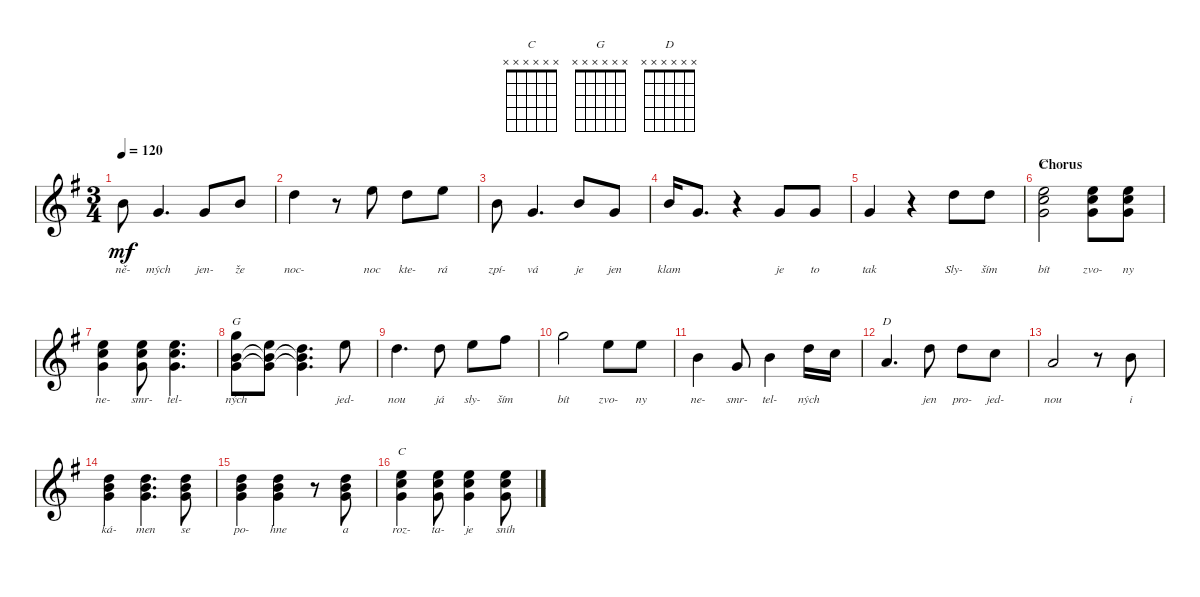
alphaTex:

\defaultSystemsLayout 4
\bracketExtendMode groupsimilarinstruments
\singleTrackTrackNamePolicy hidden
\multiTrackTrackNamePolicy hidden
\otherSystemsTrackNameOrientation horizontal
\track ("Steel Guitar" "S-Gt") {instrument acousticguitarsteel}
\staff {score}
\tuning (E4 B3 G3 D3 A2 E2)
\chord ("C" x x x x x x)
\chord ("G" x x x x x x)
\chord ("D" x x x x x x)
\ts (3 4)
\tempo 120
\clef g2
\ks g
9.4.8{lyrics (0 "ně-") lyrics (1 "") lyrics (2 "") lyrics (3 "") lyrics (4 "") dy mf} 10.5.4{d lyrics (0 "mých") lyrics (1 "") lyrics (2 "") lyrics (3 "") lyrics (4 "")} 10.5.8{lyrics (0 "jen-") lyrics (1 "") lyrics (2 "") lyrics (3 "") lyrics (4 "")} 9.4.8{lyrics (0 "že") lyrics (1 "") lyrics (2 "") lyrics (3 "") lyrics (4 "")} |
7.3.4{lyrics (0 "noc-") lyrics (1 "") lyrics (2 "") lyrics (3 "") lyrics (4 "")} r.8 9.3.8{lyrics (0 "noc") lyrics (1 "") lyrics (2 "") lyrics (3 "") lyrics (4 "")} 7.3.8{lyrics (0 "kte-") lyrics (1 "") lyrics (2 "") lyrics (3 "") lyrics (4 "")} 9.3.8{lyrics (0 "rá") lyrics (1 "") lyrics (2 "") lyrics (3 "") lyrics (4 "")} |
9.4.8{lyrics (0 "zpí-") lyrics (1 "") lyrics (2 "") lyrics (3 "") lyrics (4 "")} 10.5.4{d lyrics (0 "vá") lyrics (1 "") lyrics (2 "") lyrics (3 "") lyrics (4 "")} 9.4.8{lyrics (0 "je") lyrics (1 "") lyrics (2 "") lyrics (3 "") lyrics (4 "")} 10.5.8{lyrics (0 "jen") lyrics (1 "") lyrics (2 "") lyrics (3 "") lyrics (4 "")} |
9.4.16{lyrics (0 "klam") lyrics (1 "") lyrics (2 "") lyrics (3 "") lyrics (4 "")} 10.5.8{d lyrics (0 "") lyrics (1 "") lyrics (2 "") lyrics (3 "") lyrics (4 "")} r.4 10.5.8{lyrics (0 "je") lyrics (1 "") lyrics (2 "") lyrics (3 "") lyrics (4 "")} 10.5.8{lyrics (0 "to") lyrics (1 "") lyrics (2 "") lyrics (3 "") lyrics (4 "")} |
10.5.4{lyrics (0 "tak") lyrics (1 "") lyrics (2 "") lyrics (3 "") lyrics (4 "")} r.4 7.3.8{lyrics (0 "Sly-") lyrics (1 "") lyrics (2 "") lyrics (3 "") lyrics (4 "")} 7.3.8{lyrics (0 "ším") lyrics (1 "") lyrics (2 "") lyrics (3 "") lyrics (4 "")} |
\section ("" "Chorus")
(9.3 10.4 10.5).2{ch "C" lyrics (0 "bít") lyrics (1 "") lyrics (2 "") lyrics (3 "") lyrics (4 "")} (9.3 10.4 10.5).8{lyrics (0 "zvo-") lyrics (1 "") lyrics (2 "") lyrics (3 "") lyrics (4 "")} (9.3 10.4 10.5).8{lyrics (0 "ny") lyrics (1 "") lyrics (2 "") lyrics (3 "") lyrics (4 "")} |
(9.3 10.4 10.5).4{lyrics (0 "ne-") lyrics (1 "") lyrics (2 "") lyrics (3 "") lyrics (4 "")} (9.3 10.4 10.5).8{lyrics (0 "smr-") lyrics (1 "") lyrics (2 "") lyrics (3 "") lyrics (4 "")} (9.3 10.4 10.5).4{d lyrics (0 "tel-") lyrics (1 "") lyrics (2 "") lyrics (3 "") lyrics (4 "")} |
(8.2 9.4 10.5).8{ch "G" lyrics (0 "ných") lyrics (1 "") lyrics (2 "") lyrics (3 "") lyrics (4 "")} (9.3 9.4{t} 10.5{t}).8{lyrics (0 "") lyrics (1 "") lyrics (2 "") lyrics (3 "") lyrics (4 "")} (7.3 9.4{t} 10.5{t}).4{d lyrics (0 "") lyrics (1 "") lyrics (2 "") lyrics (3 "") lyrics (4 "")} 9.3.8{lyrics (0 "jed-") lyrics (1 "") lyrics (2 "") lyrics (3 "") lyrics (4 "")} |
7.3.4{d lyrics (0 "nou") lyrics (1 "") lyrics (2 "") lyrics (3 "") lyrics (4 "")} 12.4.8{lyrics (0 "já") lyrics (1 "") lyrics (2 "") lyrics (3 "") lyrics (4 "")} 14.4.8{lyrics (0 "sly-") lyrics (1 "") lyrics (2 "") lyrics (3 "") lyrics (4 "")} 7.2.8{lyrics (0 "ším") lyrics (1 "") lyrics (2 "") lyrics (3 "") lyrics (4 "")} |
8.2.2{lyrics (0 "bít") lyrics (1 "") lyrics (2 "") lyrics (3 "") lyrics (4 "")} 9.3.8{lyrics (0 "zvo-") lyrics (1 "") lyrics (2 "") lyrics (3 "") lyrics (4 "")} 9.3.8{lyrics (0 "ny") lyrics (1 "") lyrics (2 "") lyrics (3 "") lyrics (4 "")} |
9.4.4{lyrics (0 "ne-") lyrics (1 "") lyrics (2 "") lyrics (3 "") lyrics (4 "")} 10.5.8{lyrics (0 "smr-") lyrics (1 "") lyrics (2 "") lyrics (3 "") lyrics (4 "")} 9.4.4{lyrics (0 "tel-") lyrics (1 "") lyrics (2 "") lyrics (3 "") lyrics (4 "")} 7.3.16{lyrics (0 "ných") lyrics (1 "") lyrics (2 "") lyrics (3 "") lyrics (4 "")} 10.4.16{lyrics (0 "") lyrics (1 "") lyrics (2 "") lyrics (3 "") lyrics (4 "")} |
7.4.4{d ch "D" lyrics (0 "") lyrics (1 "") lyrics (2 "") lyrics (3 "") lyrics (4 "")} 7.3.8{lyrics (0 "jen") lyrics (1 "") lyrics (2 "") lyrics (3 "") lyrics (4 "")} 7.3.8{lyrics (0 "pro-") lyrics (1 "") lyrics (2 "") lyrics (3 "") lyrics (4 "")} 10.4.8{lyrics (0 "jed-") lyrics (1 "") lyrics (2 "") lyrics (3 "") lyrics (4 "")} |
7.4.2{lyrics (0 "nou") lyrics (1 "") lyrics (2 "") lyrics (3 "") lyrics (4 "")} r.8 9.4.8{lyrics (0 "i") lyrics (1 "") lyrics (2 "") lyrics (3 "") lyrics (4 "")} |
(7.3 9.4 10.5).4{lyrics (0 "ká-") lyrics (1 "") lyrics (2 "") lyrics (3 "") lyrics (4 "")} (7.3 9.4 10.5).4{d lyrics (0 "men") lyrics (1 "") lyrics (2 "") lyrics (3 "") lyrics (4 "")} (7.3 9.4 10.5).8{lyrics (0 "se") lyrics (1 "") lyrics (2 "") lyrics (3 "") lyrics (4 "")} |
(7.3 9.4 10.5).4{lyrics (0 "po-") lyrics (1 "") lyrics (2 "") lyrics (3 "") lyrics (4 "")} (7.3 9.4 10.5).4{lyrics (0 "hne") lyrics (1 "") lyrics (2 "") lyrics (3 "") lyrics (4 "")} r.8 (7.3 9.4 10.5).8{lyrics (0 "a") lyrics (1 "") lyrics (2 "") lyrics (3 "") lyrics (4 "")} |
(9.3 10.4 10.5).4{ch "C" lyrics (0 "roz-") lyrics (1 "") lyrics (2 "") lyrics (3 "") lyrics (4 "")} (9.3 10.4 10.5).8{lyrics (0 "ta-") lyrics (1 "") lyrics (2 "") lyrics (3 "") lyrics (4 "")} (9.3 10.4 10.5).4{lyrics (0 "je") lyrics (1 "") lyrics (2 "") lyrics (3 "") lyrics (4 "")} (9.3 10.4 10.5).8{lyrics (0 "sníh") lyrics (1 "") lyrics (2 "") lyrics (3 "") lyrics (4 "")}
